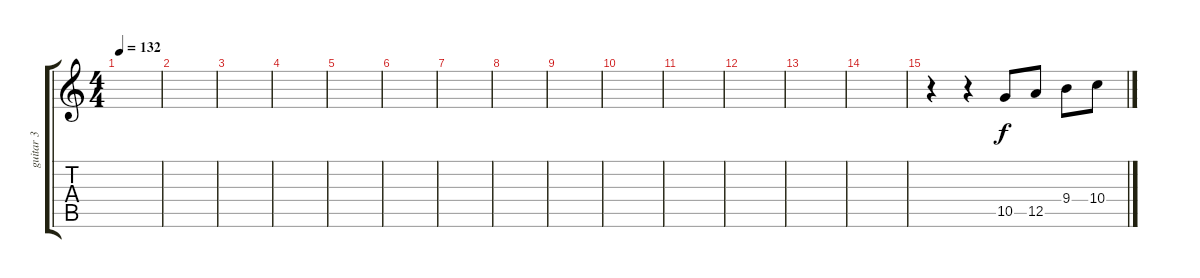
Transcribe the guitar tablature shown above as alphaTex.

\track ("guitar 3" "guitar 3") {instrument electricguitarjazz}
\staff {score tabs}
\tuning (E4 B3 G3 D3 A2 E2) {hide}
\ts (4 4)
\tempo 132
\clef g2
\ks c
|
|
|
|
|
|
|
|
|
|
|
|
|
|
r.4 r.4 10.5.8 12.5.8 9.4.8 10.4.8
